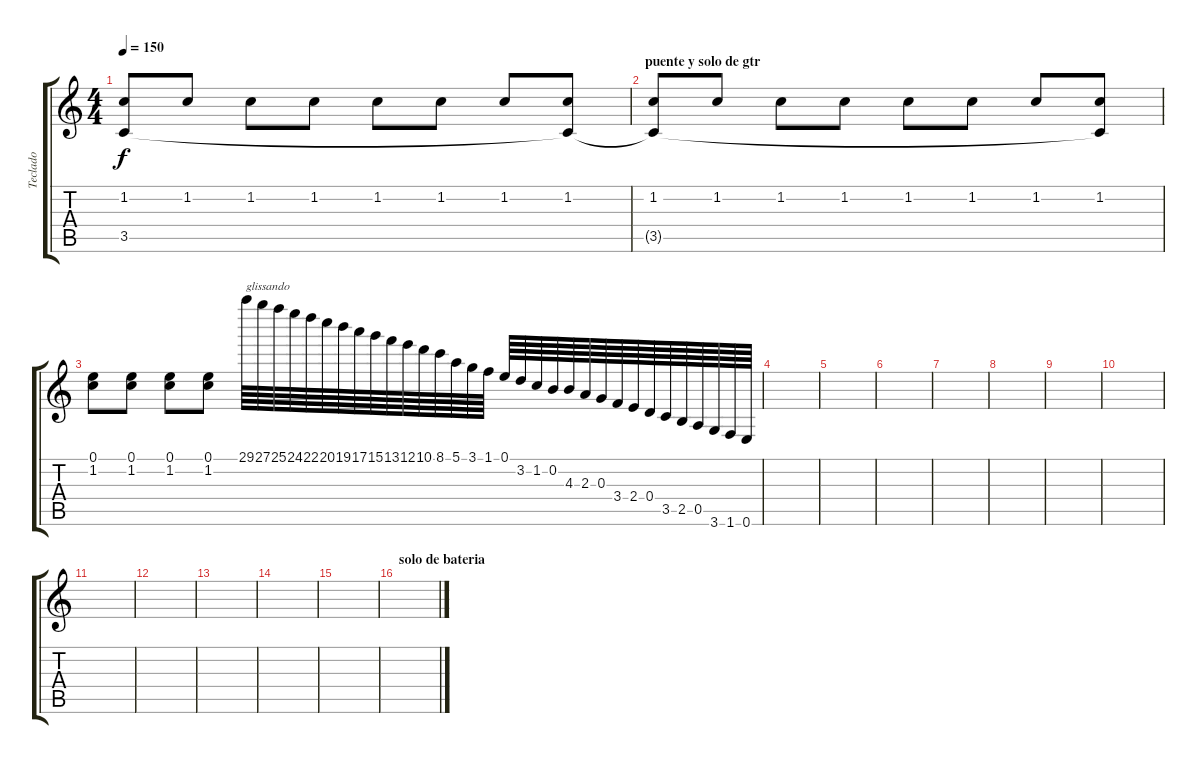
\track ("Teclado " "Teclado ") {instrument brightacousticpiano}
\staff {score tabs}
\tuning (E5 B4 G4 D4 A3 E3) {hide}
\ts (4 4)
\tempo 150
\clef g2
\ks c
(1.2 3.5{t}).8{dy f} 1.2.8 1.2.8 1.2.8 1.2.8 1.2.8 1.2.8 (1.2 3.5{t}).8 |
\section ("" "puente y solo de gtr")
(1.2 3.5{t}).8 1.2.8 1.2.8 1.2.8 1.2.8 1.2.8 1.2.8 (1.2 3.5{t}).8 |
(0.1 1.2).8 (0.1 1.2).8 (0.1 1.2).8 (0.1 1.2).8 29.1.64{txt "glissando"} 27.1.64 25.1.64 24.1.64 22.1.64 20.1.64 19.1.64 17.1.64 15.1.64 13.1.64 12.1.64 10.1.64 8.1.64 5.1.64 3.1.64 1.1.64 0.1.64 3.2.64 1.2.64 0.2.64 4.3.64 2.3.64 0.3.64 3.4.64 2.4.64 0.4.64 3.5.64 2.5.64 0.5.64 3.6.64 1.6.64 0.6.64 |
|
|
|
|
|
|
|
|
|
|
|
|
\section ("" "solo de bateria")
